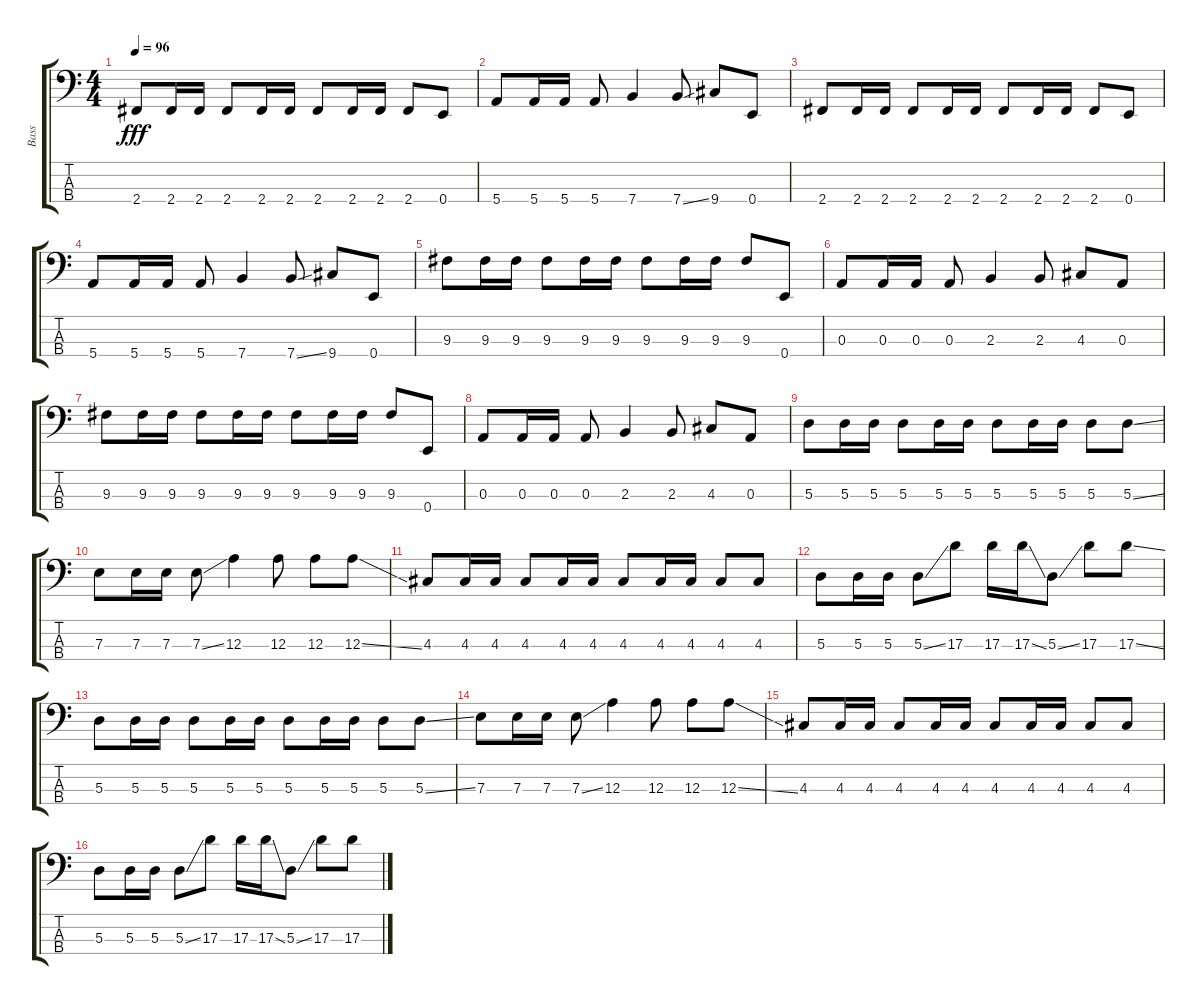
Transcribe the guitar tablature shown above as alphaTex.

\track ("Bass" "Bass") {instrument electricbassfinger}
\staff {score tabs}
\tuning (G2 D2 A1 E1) {hide}
\ts (4 4)
\tempo 96
\clef f4
\ks c
2.4.8{dy fff} 2.4.16 2.4.16 2.4.8 2.4.16 2.4.16 2.4.8 2.4.16 2.4.16 2.4.8 0.4.8 |
5.4.8 5.4.16 5.4.16 5.4.8 7.4.4 7.4{ss}.8 9.4.8 0.4.8 |
2.4.8 2.4.16 2.4.16 2.4.8 2.4.16 2.4.16 2.4.8 2.4.16 2.4.16 2.4.8 0.4.8 |
5.4.8 5.4.16 5.4.16 5.4.8 7.4.4 7.4{ss}.8 9.4.8 0.4.8 |
9.3.8 9.3.16 9.3.16 9.3.8 9.3.16 9.3.16 9.3.8 9.3.16 9.3.16 9.3.8 0.4.8 |
0.3.8 0.3.16 0.3.16 0.3.8 2.3.4 2.3.8 4.3.8 0.3.8 |
9.3.8 9.3.16 9.3.16 9.3.8 9.3.16 9.3.16 9.3.8 9.3.16 9.3.16 9.3.8 0.4.8 |
0.3.8 0.3.16 0.3.16 0.3.8 2.3.4 2.3.8 4.3.8 0.3.8 |
5.3.8 5.3.16 5.3.16 5.3.8 5.3.16 5.3.16 5.3.8 5.3.16 5.3.16 5.3.8 5.3{ss}.8 |
7.3.8 7.3.16 7.3.16 7.3{ss}.8 12.3.4 12.3.8 12.3.8 12.3{ss}.8 |
4.3.8 4.3.16 4.3.16 4.3.8 4.3.16 4.3.16 4.3.8 4.3.16 4.3.16 4.3.8 4.3.8 |
5.3.8 5.3.16 5.3.16 5.3{ss}.8 17.3.8 17.3.16 17.3{ss}.16 5.3{ss}.8 17.3.8 17.3{ss}.8 |
5.3.8 5.3.16 5.3.16 5.3.8 5.3.16 5.3.16 5.3.8 5.3.16 5.3.16 5.3.8 5.3{ss}.8 |
7.3.8 7.3.16 7.3.16 7.3{ss}.8 12.3.4 12.3.8 12.3.8 12.3{ss}.8 |
4.3.8 4.3.16 4.3.16 4.3.8 4.3.16 4.3.16 4.3.8 4.3.16 4.3.16 4.3.8 4.3.8 |
5.3.8 5.3.16 5.3.16 5.3{ss}.8 17.3.8 17.3.16 17.3{ss}.16 5.3{ss}.8 17.3.8 17.3{ss}.8
